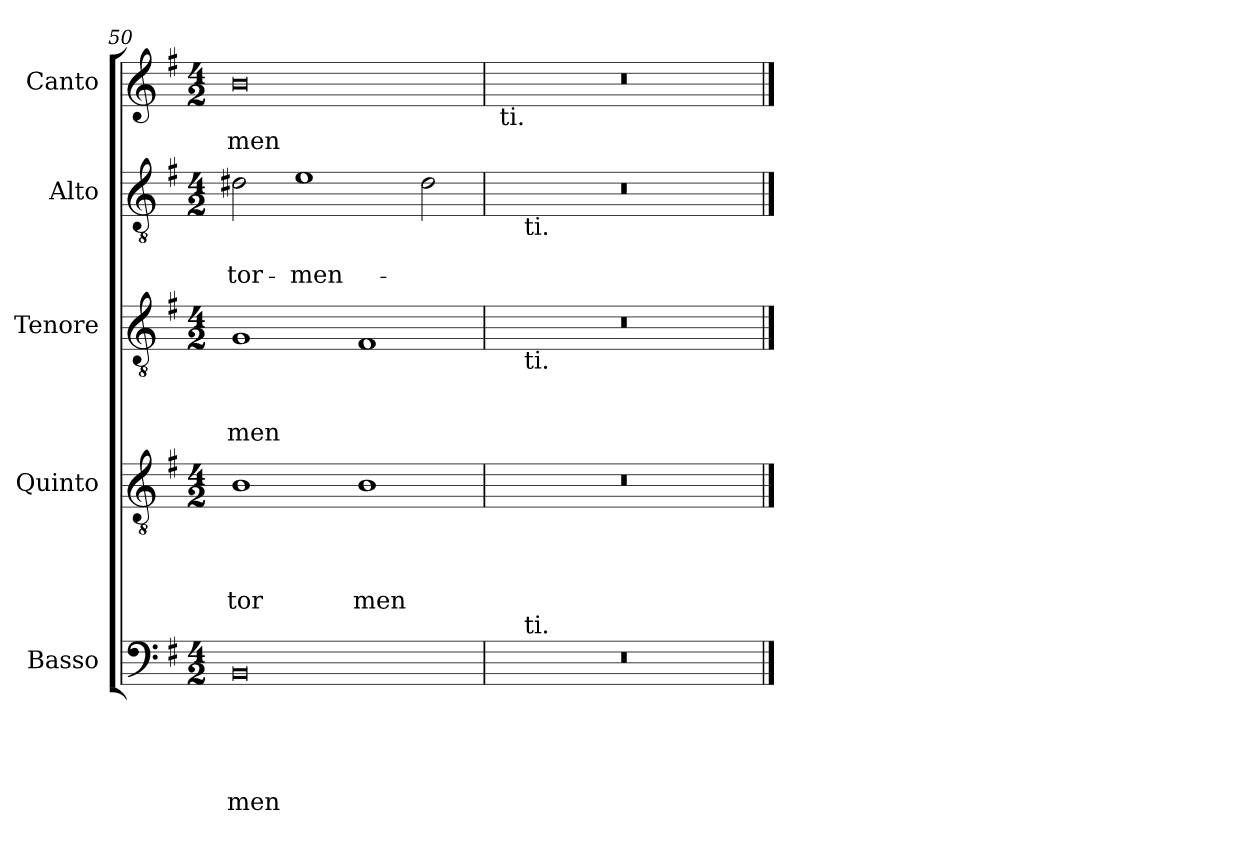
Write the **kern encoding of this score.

**kern	**text	**text	**text	**text	**text	**kern	**text	**text	**text	**text	**kern	**text	**text	**text	**kern	**text	**text	**kern	**text
*part5	*part5	*part5	*part5	*part5	*part5	*part4	*part4	*part4	*part4	*part4	*part3	*part3	*part3	*part3	*part2	*part2	*part2	*part1	*part1
*staff5	*staff5	*staff5	*staff5	*staff5	*staff5	*staff4	*staff4	*staff4	*staff4	*staff4	*staff3	*staff3	*staff3	*staff3	*staff2	*staff2	*staff2	*staff1	*staff1
*I"Basso	*	*	*	*	*	*I"Quinto	*	*	*	*	*I"Tenore	*	*	*	*I"Alto	*	*	*I"Canto	*
*clefF4	*	*	*	*	*	*clefGv2	*	*	*	*	*clefGv2	*	*	*	*clefGv2	*	*	*clefG2	*
*k[f#]	*	*	*	*	*	*k[f#]	*	*	*	*	*k[f#]	*	*	*	*k[f#]	*	*	*k[f#]	*
*G:	*	*	*	*	*	*G:	*	*	*	*	*G:	*	*	*	*G:	*	*	*G:	*
*M4/2	*	*	*	*	*	*M4/2	*	*	*	*	*M4/2	*	*	*	*M4/2	*	*	*M4/2	*
=50	=50	=50	=50	=50	=50	=50	=50	=50	=50	=50	=50	=50	=50	=50	=50	=50	=50	=50	=50
!	!	!	!	!	!LO:LY:b	!	!	!	!	!LO:LY:b	!	!	!	!LO:LY:b	!	!	!LO:LY:b	!	!LO:LY:b
0BB	.	.	.	.	men	1B	.	.	.	tor	1G	.	.	men	2d#X\	.	tor-	0b	-men-
!	!	!	!	!	!	!	!	!	!	!	!	!	!	!	!	!	!LO:LY:b	!	!
.	.	.	.	.	.	.	.	.	.	.	.	.	.	.	1e	.	-men-	.	.
!	!	!	!	!	!	!	!	!	!	!LO:LY:b	!	!	!	!	!	!	!	!	!
.	.	.	.	.	.	1B	.	.	.	men	1F#	.	.	.	.	.	.	.	.
.	.	.	.	.	.	.	.	.	.	.	.	.	.	.	2d#\	.	.	.	.
=51	=51	=51	=51	=51	=51	=51	=51	=51	=51	=51	=51	=51	=51	=51	=51	=51	=51	=51	=51
*^	*	*	*	*	*	*	*	*	*	*	*^	*	*	*	*^	*	*	*^	*
0r	8ryy	.	.	.	.	.	0r	.	.	.	.	0r	8ryy	.	.	.	0r	8ryy	.	.	0r	48ryy	.
!	!	!	!	!	!	!	!	!	!	!	!	!	!	!	!	!	!	!	!	!	!	!LO:TX:b:t=ti.	!
.	.	.	.	.	.	.	.	.	.	.	.	.	.	.	.	.	.	.	.	.	.	3%2ryy	.
!	!	!	!	!	!	!	!	!	!	!	!	!	!	!	!	!	!	!LO:TX:b:t=ti.	!	!	!	!	!
!	!	!	!	!	!	!	!	!	!	!	!	!	!LO:TX:b:t=ti.	!	!	!	!	!	!	!	!	!	!
!	!LO:TX:a:t=ti.	!	!	!	!	!	!	!	!	!	!	!	!	!	!	!	!	!	!	!	!	!	!
.	1...ryy	.	.	.	.	.	.	.	.	.	.	.	1...ryy	.	.	.	.	1...ryy	.	.	.	.	.
.	.	.	.	.	.	.	.	.	.	.	.	.	.	.	.	.	.	.	.	.	.	3%2ryy	.
.	.	.	.	.	.	.	.	.	.	.	.	.	.	.	.	.	.	.	.	.	.	3ryy	.
.	.	.	.	.	.	.	.	.	.	.	.	.	.	.	.	.	.	.	.	.	.	6...ryy	.
*	*	*	*	*	*	*	*	*	*	*	*	*v	*v	*	*	*	*	*	*	*	*v	*v	*
*v	*v	*	*	*	*	*	*	*	*	*	*	*	*	*	*	*v	*v	*	*	*	*
==	==	==	==	==	==	==	==	==	==	==	==	==	==	==	==	==	==	==	==
*-	*-	*-	*-	*-	*-	*-	*-	*-	*-	*-	*-	*-	*-	*-	*-	*-	*-	*-	*-
